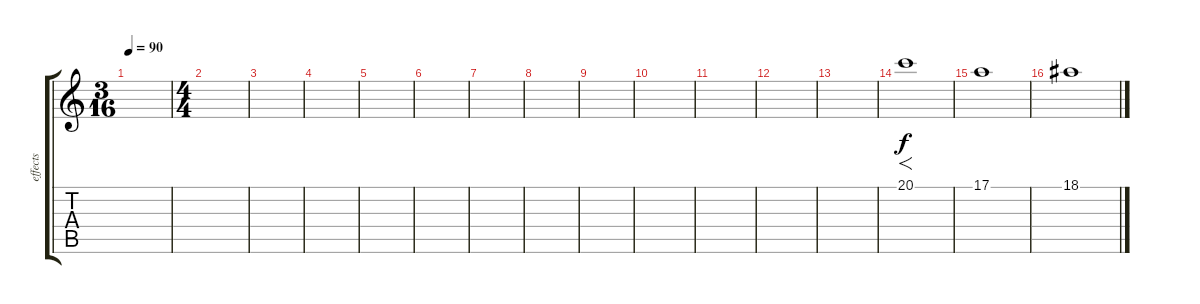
\track ("effects" "effects") {instrument pad2warm}
\staff {score tabs}
\tuning (E4 B3 G3 D3 A2 D2) {hide}
\ts (3 16)
\tempo 90
\clef g2
\ks c
|
\ts (4 4)
|
|
|
|
|
|
|
|
|
|
|
|
20.1.1{f} |
17.1.1 |
18.1.1
